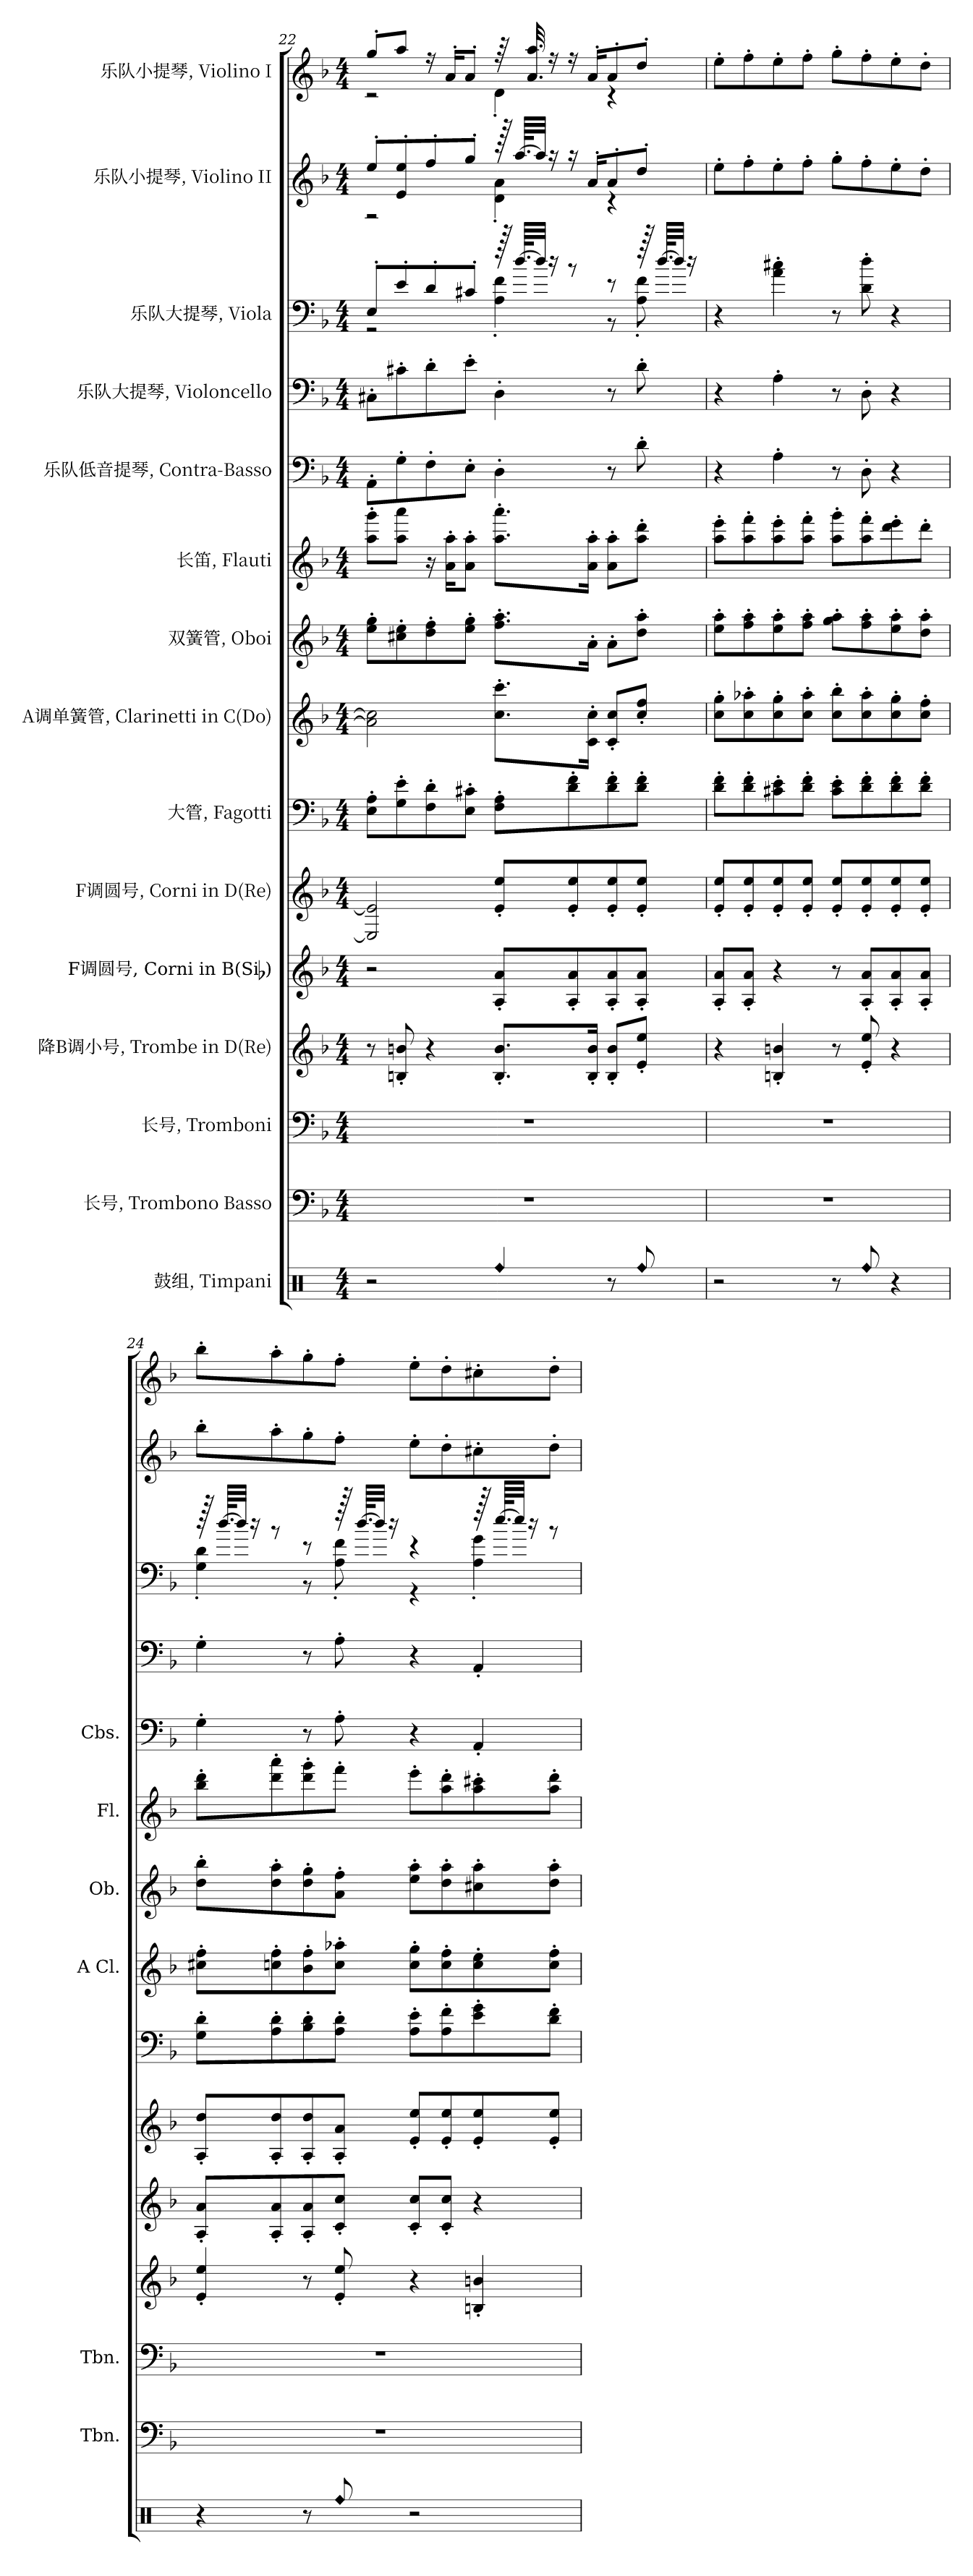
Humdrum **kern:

**kern	**kern	**kern	**kern	**kern	**kern	**kern	**kern	**kern	**kern	**kern	**kern	**kern	**kern	**kern
*part15	*part14	*part13	*part12	*part11	*part10	*part9	*part8	*part7	*part6	*part5	*part4	*part3	*part2	*part1
*staff15	*staff14	*staff13	*staff12	*staff11	*staff10	*staff9	*staff8	*staff7	*staff6	*staff5	*staff4	*staff3	*staff2	*staff1
*I"鼓组, Timpani	*I"长号, Trombono Basso	*I"长号, Tromboni	*I"降B调小号, Trombe in D(Re)	*I"F调圆号, Corni in B(Si-flat)	*I"F调圆号, Corni in D(Re)	*I"大管, Fagotti	*I"A调单簧管, Clarinetti in C(Do)	*I"双簧管, Oboi	*I"长笛, Flauti	*I"乐队低音提琴, Contra-Basso	*I"乐队大提琴, Violoncello	*I"乐队大提琴, Viola	*I"乐队小提琴, Violino II	*I"乐队小提琴, Violino I
*	*I'Tbn.	*I'Tbn.	*	*	*	*	*I'A Cl.	*I'Ob.	*I'Fl.	*I'Cbs.	*	*	*	*
!!LO:PB:g=z
*clefX	*clefF4	*clefF4	*clefG2	*clefG2	*clefG2	*clefF4	*clefG2	*clefG2	*clefG2	*clefF4	*clefF4	*clefF4	*clefG2	*clefG2
*	*	*	*ITrd1c2	*ITrd4c7	*ITrd4c7	*	*ITrd2c3	*	*	*ITrd7c12	*	*	*	*
*k[]	*k[b-]	*k[b-]	*k[b-e-a-]	*k[b-e-]	*k[b-e-]	*k[b-]	*k[f#c#]	*k[b-]	*k[b-]	*k[b-]	*k[b-]	*k[b-]	*k[b-]	*k[b-]
*M4/4	*M4/4	*M4/4	*M4/4	*M4/4	*M4/4	*M4/4	*M4/4	*M4/4	*M4/4	*M4/4	*M4/4	*M4/4	*M4/4	*M4/4
=22	=22	=22	=22	=22	=22	=22	=22	=22	=22	=22	=22	=22	=22	=22
*	*	*	*	*	*	*	*	*	*	*	*	*^	*^	*^
2r	1r	1r	8r	2r	2AA/] 2A/]	8E\' 8A\'L	2f\] 2a\]	8ee\' 8gg\'L	8aa\' 8ggg\'L	8AAA'\L	8C#X'\L	8E'/L	2r	8ee'/L	2r	8gg'/L	2r
*	*	*	*	*	*	*	*	*	*	*	*	*	*	*	*	*MM176	*
.	.	.	8An/' 8an/'	.	.	8G\' 8e\'	.	8cc#X\' 8ee\'	8aa\ 8aaa\J	8GG'\	8c#X'\	8e'/	.	8e/' 8ee/'	.	8aa/J	.
.	.	.	4r	.	.	8F\' 8d\'	.	8dd\' 8ff\'	16r	8FF'\	8d'\	8d'/	.	8ff'/	.	16r	.
.	.	.	.	.	.	.	.	.	16a\' 16aa\'KL	.	.	.	.	.	.	16a'/KL	.
.	.	.	.	.	.	8E\' 8c#X\'J	.	8ee\' 8gg\'J	8a\' 8aa\'J	8EE'\J	8e'\J	8c#X'/J	.	8gg'/J	.	8a'/J	.
*	*	*	*	*	*	*	*	*	*	*	*	*	*	*	*	*MM163	*
!LO:N:head=diamond	!	!	!	!	!	!	!	!	!	!	!	!	!	!	!	!	!
4Rff/	.	.	8.A/' 8.a/'L	8D/' 8d/'L	8A/' 8a/'L	8F\' 8A\'L	8.a\' 8.aa\'L	8.ff\' 8.aa\'L	8.aa\' 8.aaa\'L	4DD'\	4D'\	128r	4A\' 4f\'	128r	4d\' 4a\'	64r	4d'\
.	.	.	.	.	.	.	.	.	.	.	.	[64.dd/KLLL	.	[64.aa/KLLL	.	.	.
.	.	.	.	.	.	.	.	.	.	.	.	.	.	.	.	32.a/ 32.aa/	.
.	.	.	.	.	.	.	.	.	.	.	.	32dd/JJJ]	.	32aa/JJJ]	.	.	.
.	.	.	.	.	.	.	.	.	.	.	.	16r	.	16r	.	16r	.
.	.	.	.	8D/' 8d/'	8A/' 8a/'	8d\' 8f\'	.	.	.	.	.	8r	.	16r	.	16r	.
.	.	.	16A/' 16a/'Jk	.	.	.	16A\' 16a\'Jk	16a'\Jk	16a\' 16aa\'Jk	.	.	.	.	16a'/KL	.	16a'/KL	.
8r	.	.	8A/' 8a/'L	8D/' 8d/'	8A/' 8a/'	8d\' 8f\'	8A/' 8a/'L	8a'\L	8a\' 8aa\'L	8r	8r	8r	8r	8a'/	4r	8a'/	4r
*	*	*	*	*	*	*	*	*	*	*	*	*	*	*	*	*MM168	*
!LO:N:head=diamond	!	!	!	!	!	!	!	!	!	!	!	!	!	!	!	!	!
8Rff/	.	.	8d/' 8dd/'J	8D/' 8d/'J	8A/' 8a/'J	8d\' 8f\'J	8a/' 8dd/'J	8dd\' 8aa\'J	8aa\' 8ddd\'J	8D'\	8d'\	128r	8A\' 8f\'	8dd'/J	.	8dd'/J	.
.	.	.	.	.	.	.	.	.	.	.	.	[64.dd/KLLL	.	.	.	.	.
.	.	.	.	.	.	.	.	.	.	.	.	32dd/JJJ]	.	.	.	.	.
.	.	.	.	.	.	.	.	.	.	.	.	16r	.	.	.	.	.
*	*	*	*	*	*	*	*	*	*	*	*	*v	*v	*	*	*v	*v
*	*	*	*	*	*	*	*	*	*	*	*	*	*v	*v	*
=23	=23	=23	=23	=23	=23	=23	=23	=23	=23	=23	=23	=23	=23	=23
2r	1r	1r	4r	8D/' 8d/'L	8A/' 8a/'L	8d\' 8f\'L	8a\' 8ee\'L	8ee\' 8aa\'L	8aa\' 8eee\'L	4r	4r	4r	8ee'\L	8ee'\L
.	.	.	.	8D/' 8d/'J	8A/' 8a/'	8d\' 8f\'	8a\' 8ffn\'	8ff\' 8aa\'	8aa\' 8fff\'	.	.	.	8ff'\	8ff'\
*	*	*	*	*	*	*	*	*	*	*	*	*	*	*MM171
.	.	.	4An/' 4an/'	4r	8A/' 8a/'	8c#X\' 8e\'	8a\' 8ee\'	8ee\' 8aa\'	8aa\' 8eee\'	4AA'\	4A'\	4a\' 4cc#X\'	8ee'\	8ee'\
.	.	.	.	.	8A/' 8a/'J	8d\' 8f\'J	8a\' 8ff\'J	8ff\' 8aa\'J	8aa\' 8fff\'J	.	.	.	8ff'\J	8ff'\J
8r	.	.	8r	8r	8A/' 8a/'L	8c#\' 8e\'L	8a\' 8gg\'L	8gg\' 8aa\'L	8aa\' 8ggg\'L	8r	8r	8r	8gg'\L	8gg'\L
*	*	*	*	*	*	*	*	*	*	*	*	*	*	*MM168
!LO:N:head=diamond	!	!	!	!	!	!	!	!	!	!	!	!	!	!
8Rff/	.	.	8d/' 8dd/'	8D/' 8d/'L	8A/' 8a/'	8d\' 8f\'	8a\' 8ff\'	8ff\' 8aa\'	8aa\' 8fff\'	8DD'\	8D'\	8d\' 8dd\'	8ff'\	8ff'\
4r	.	.	4r	8D/' 8d/'	8A/' 8a/'	8d\' 8f\'	8a\' 8ee\'	8ee\' 8aa\'	8ddd\' 8eee\'	4r	4r	4r	8ee'\	8ee'\
.	.	.	.	8D/' 8d/'J	8A/' 8a/'J	8d\' 8f\'J	8a\' 8dd\'J	8dd\' 8aa\'J	8ddd'\J	.	.	.	8dd'\J	8dd'\J
!!LO:PB:g=z
=24	=24	=24	=24	=24	=24	=24	=24	=24	=24	=24	=24	=24	=24	=24
*	*	*	*	*	*	*	*	*	*	*	*	*	*	*MM163
*	*	*	*	*	*	*	*	*	*	*	*	*^	*	*
4r	1r	1r	4d/' 4dd/'	8D/' 8d/'L	8D/' 8g/'L	8G\' 8d\'L	8a#X\' 8dd\'L	8dd\' 8bb-\'L	8bb-\' 8ddd\'L	4GG'\	4G'\	128r	4G\' 4d\'	8bb-'\L	8bb-'\L
.	.	.	.	.	.	.	.	.	.	.	.	[64.dd/KLLL	.	.	.
.	.	.	.	.	.	.	.	.	.	.	.	32dd/JJJ]	.	.	.
.	.	.	.	.	.	.	.	.	.	.	.	16r	.	.	.
.	.	.	.	8D/' 8d/'	8D/' 8g/'	8A\' 8d\'	8an\' 8dd\'	8dd\' 8aa\'	8ddd\' 8aaa\'	.	.	8r	.	8aa'\	8aa'\
8r	.	.	8r	8D/' 8d/'	8D/' 8g/'	8B-\' 8d\'	8g\' 8dd\'	8dd\' 8gg\'	8ddd\' 8ggg\'	8r	8r	8r	8r	8gg'\	8gg'\
*	*	*	*	*	*	*	*	*	*	*	*	*	*	*	*MM168
!LO:N:head=diamond	!	!	!	!	!	!	!	!	!	!	!	!	!	!	!
8Rff/	.	.	8d/' 8dd/'	8F/' 8f/'J	8D/' 8d/'J	8A\' 8d\'J	8a\' 8ffn\'J	8a\' 8ff\'J	8fff'\J	8AA'\	8A'\	128r	8A\' 8f\'	8ff'\J	8ff'\J
.	.	.	.	.	.	.	.	.	.	.	.	[64.dd/KLLL	.	.	.
.	.	.	.	.	.	.	.	.	.	.	.	32dd/JJJ]	.	.	.
.	.	.	.	.	.	.	.	.	.	.	.	16r	.	.	.
2r	.	.	4r	8F/' 8f/'L	8A/' 8a/'L	8A\' 8e\'L	8a\' 8ee\'L	8ee\' 8aa\'L	8eee'\L	4r	4r	4r	4r	8ee'\L	8ee'\L
.	.	.	.	8F/' 8f/'J	8A/' 8a/'	8A\' 8f\'	8a\' 8dd\'	8dd\' 8aa\'	8aa\' 8ddd\'	.	.	.	.	8dd'\	8dd'\
*	*	*	*	*	*	*	*	*	*	*	*	*	*	*	*MM171
.	.	.	4An/' 4an/'	4r	8A/' 8a/'	8e\' 8g\'	8a\' 8cc#\'	8cc#X\' 8aa\'	8aa\' 8ccc#X\'	4AAA'/	4AA'/	128r	4A\' 4g\'	8cc#X'\	8cc#X'\
.	.	.	.	.	.	.	.	.	.	.	.	[64.ee/KLLL	.	.	.
.	.	.	.	.	.	.	.	.	.	.	.	32ee/JJJ]	.	.	.
.	.	.	.	.	.	.	.	.	.	.	.	16r	.	.	.
.	.	.	.	.	8A/' 8a/'J	8d\' 8f\'J	8a\' 8dd\'J	8dd\' 8aa\'J	8aa\' 8ddd\'J	.	.	8r	.	8dd'\J	8dd'\J
*	*	*	*	*	*	*	*	*	*	*	*	*v	*v	*	*
=	=	=	=	=	=	=	=	=	=	=	=	=	=	=
*-	*-	*-	*-	*-	*-	*-	*-	*-	*-	*-	*-	*-	*-	*-
